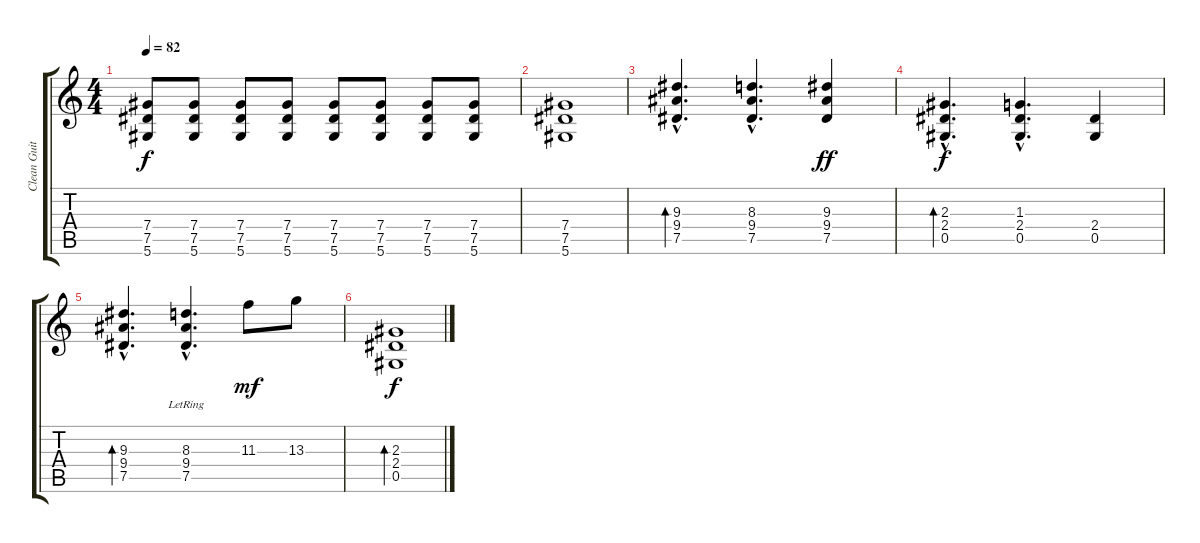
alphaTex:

\track ("Clean Guitar" "Clean Guit") {instrument acousticguitarnylon}
\staff {score tabs}
\tuning (Eb4 Bb3 Gb3 Db3 Ab2 Eb2) {hide}
\ts (4 4)
\tempo 82
\clef g2
\ks c
(7.4 7.5 5.6).8{dy f} (7.4 7.5 5.6).8 (7.4 7.5 5.6).8 (7.4 7.5 5.6).8 (7.4 7.5 5.6).8 (7.4 7.5 5.6).8 (7.4 7.5 5.6).8 (7.4 7.5 5.6).8 |
(7.4 7.5 5.6).1 |
(9.3{hac} 9.4{hac} 7.5{hac}).4{d bd 60 volume 14 instrument acousticguitarnylon} (8.3{hac} 9.4{hac} 7.5{hac}).4{d} (9.3 9.4 7.5).4{dy ff} |
(2.3{hac} 2.4{hac} 0.5{hac}).4{d bd 120 dy f} (1.3{hac} 2.4{hac} 0.5{hac}).4{d} (2.4 0.5).4 |
(9.3{hac} 9.4{hac} 7.5{hac}).4{d bd 60} (8.3{hac} 9.4{hac lr} 7.5{hac lr}).4{d} 11.3.8{dy mf} 13.3.8 |
(2.3 2.4 0.5).1{bd 120 dy f}
